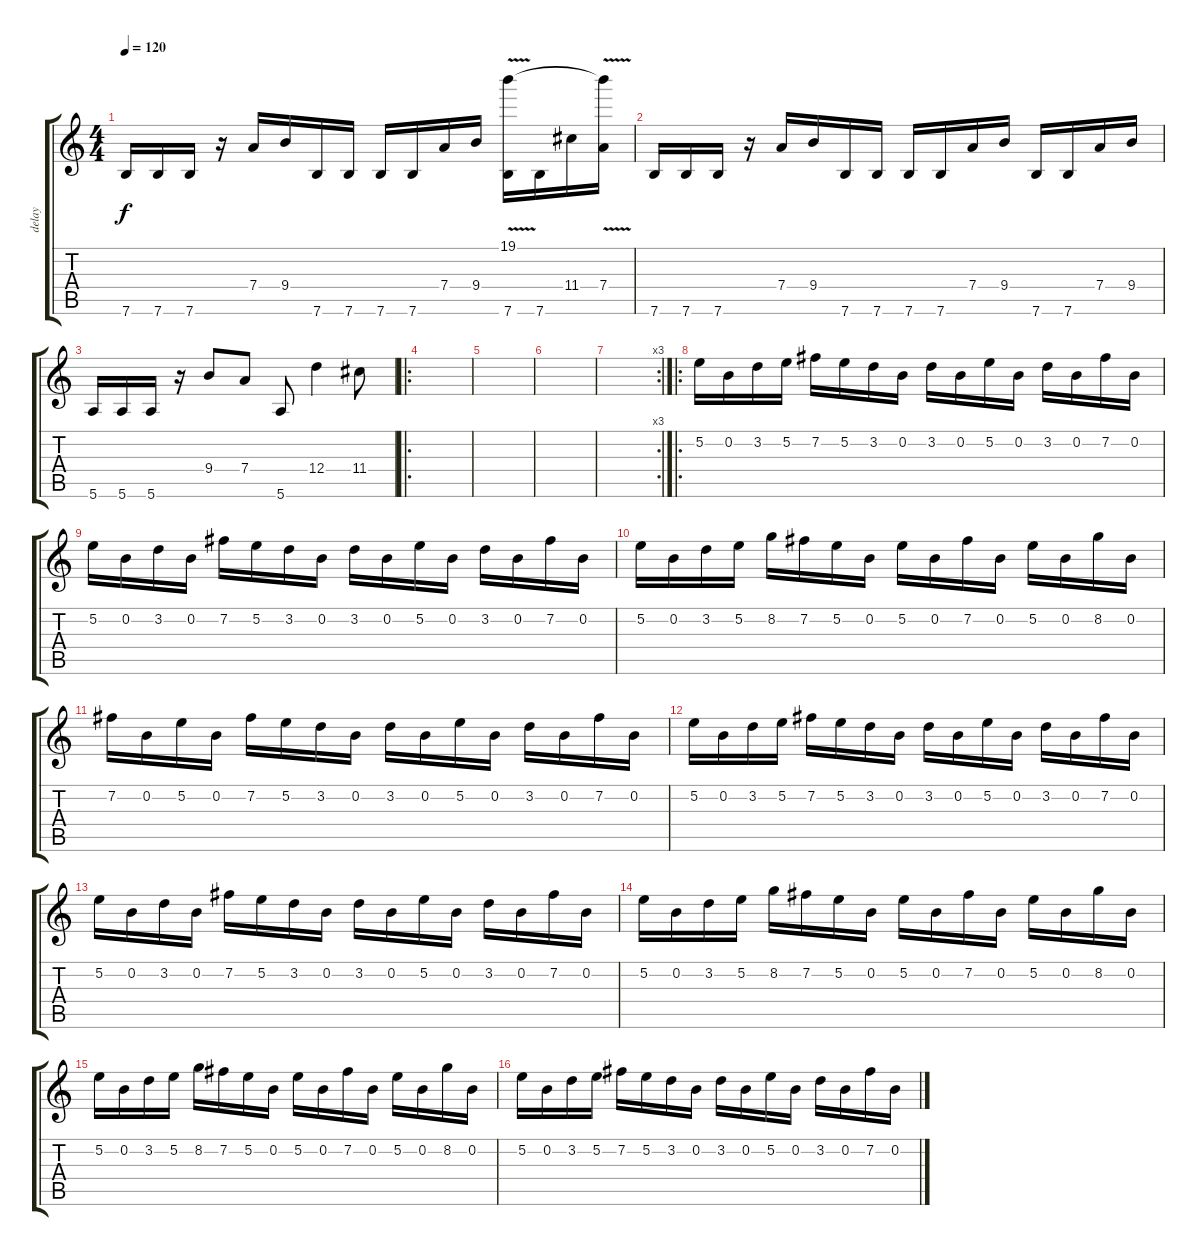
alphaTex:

\track ("delay" "delay") {instrument distortionguitar}
\staff {score tabs}
\tuning (E4 B3 G3 D3 A2 E2) {hide}
\ts (4 4)
\tempo 120
\clef g2
\ks c
7.6.16{dy f} 7.6.16 7.6.16 r.16 7.4.16 9.4.16 7.6.16 7.6.16 7.6.16 7.6.16 7.4.16 9.4.16 (19.1{v} 7.6).16 7.6.16 11.4.16 (19.1{t} 7.4).16 |
7.6.16 7.6.16 7.6.16 r.16 7.4.16 9.4.16 7.6.16 7.6.16 7.6.16 7.6.16 7.4.16 9.4.16 7.6.16 7.6.16 7.4.16 9.4.16 |
5.6.16 5.6.16 5.6.16 r.16 9.4.8 7.4.8 5.6.8 12.4.4 11.4.8 |
\ro
|
|
|
\rc 3
|
\ro
5.2.16{volume 11 balance 13} 0.2.16 3.2.16 5.2.16 7.2.16 5.2.16 3.2.16 0.2.16 3.2.16 0.2.16 5.2.16 0.2.16 3.2.16 0.2.16 7.2.16 0.2.16 |
5.2.16 0.2.16 3.2.16 0.2.16 7.2.16 5.2.16 3.2.16 0.2.16 3.2.16 0.2.16 5.2.16 0.2.16 3.2.16 0.2.16 7.2.16 0.2.16 |
5.2.16 0.2.16 3.2.16 5.2.16 8.2.16 7.2.16 5.2.16 0.2.16 5.2.16 0.2.16 7.2.16 0.2.16 5.2.16 0.2.16 8.2.16 0.2.16 |
7.2.16 0.2.16 5.2.16 0.2.16 7.2.16 5.2.16 3.2.16 0.2.16 3.2.16 0.2.16 5.2.16 0.2.16 3.2.16 0.2.16 7.2.16 0.2.16 |
5.2.16{volume 11 balance 13} 0.2.16 3.2.16 5.2.16 7.2.16 5.2.16 3.2.16 0.2.16 3.2.16 0.2.16 5.2.16 0.2.16 3.2.16 0.2.16 7.2.16 0.2.16 |
5.2.16 0.2.16 3.2.16 0.2.16 7.2.16 5.2.16 3.2.16 0.2.16 3.2.16 0.2.16 5.2.16 0.2.16 3.2.16 0.2.16 7.2.16 0.2.16 |
5.2.16 0.2.16 3.2.16 5.2.16 8.2.16 7.2.16 5.2.16 0.2.16 5.2.16 0.2.16 7.2.16 0.2.16 5.2.16 0.2.16 8.2.16 0.2.16 |
5.2.16 0.2.16 3.2.16 5.2.16 8.2.16 7.2.16 5.2.16 0.2.16 5.2.16 0.2.16 7.2.16 0.2.16 5.2.16 0.2.16 8.2.16 0.2.16 |
5.2.16{volume 11 balance 13} 0.2.16 3.2.16 5.2.16 7.2.16 5.2.16 3.2.16 0.2.16 3.2.16 0.2.16 5.2.16 0.2.16 3.2.16 0.2.16 7.2.16 0.2.16
